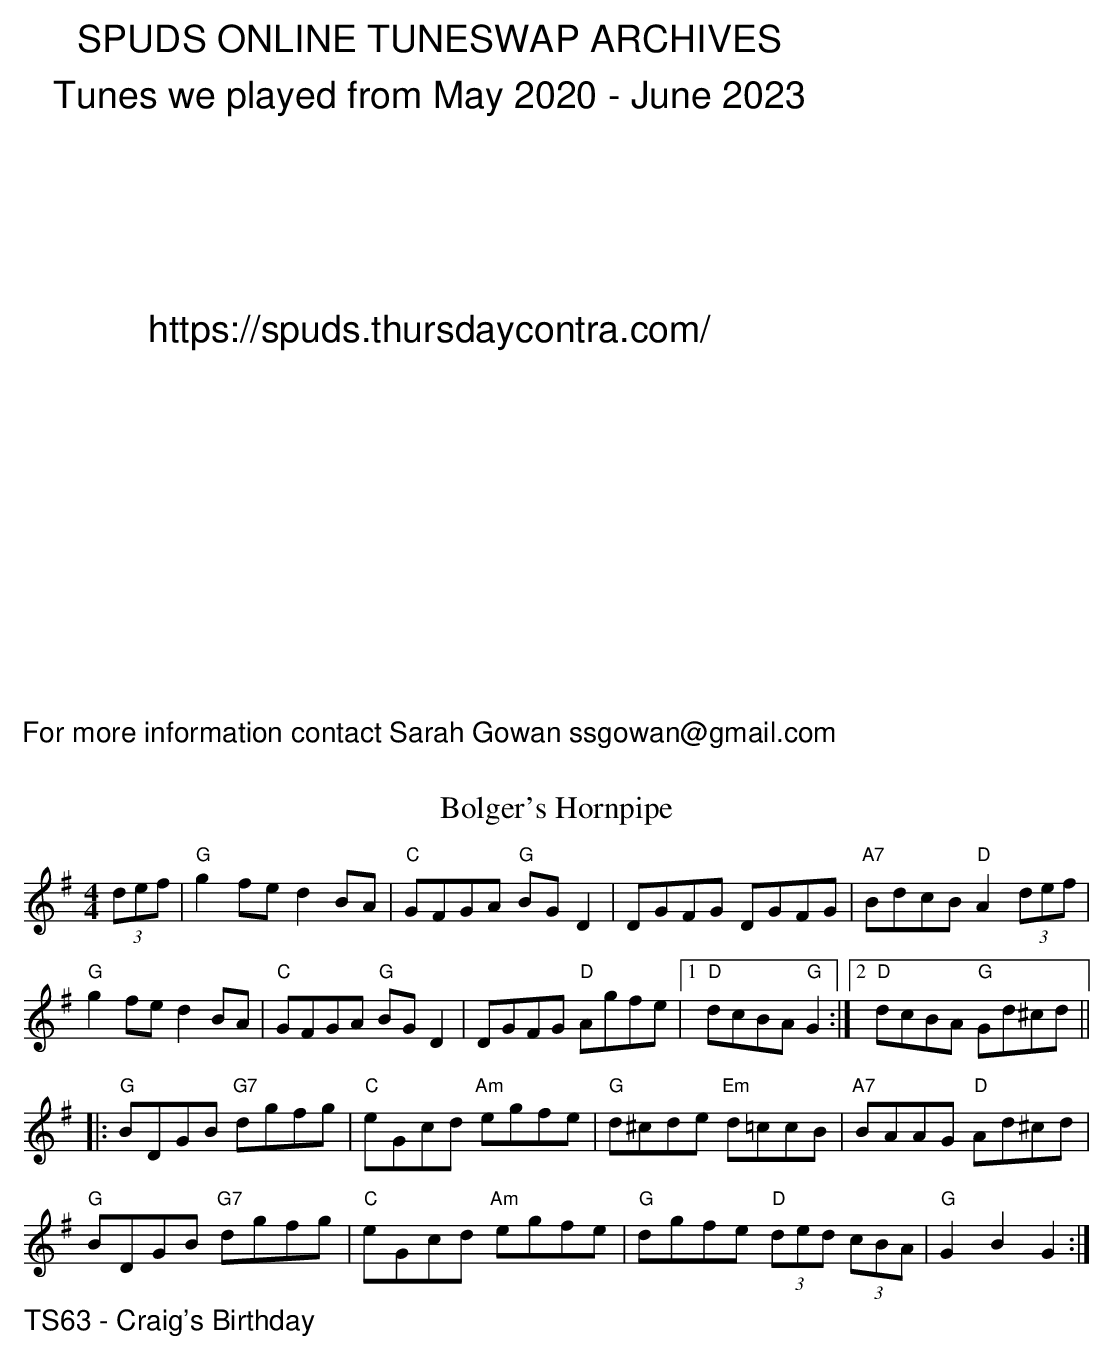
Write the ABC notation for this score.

X:1
T:Bolger's Hornpipe
M:4/4
L:1/8
K:G
(3def|"G"g2 fe d2 BA|"C"GFGA "G"BG D2|DGFG DGFG|"A7"BdcB "D"A2 (3def|
"G"g2 fe d2 BA|"C"GFGA "G"BG D2|DGFG "D"Agfe|1 "D"dcBA "G"G2:|2"D" dcBA "G"Gd^cd||
|:"G"BDGB "G7"dgfg|"C"eGcd "Am"egfe|"G"d^cde "Em"d=ccB|"A7"BAAG "D"Ad^cd|
"G"BDGB "G7"dgfg|"C"eGcd "Am"egfe|"G"dgfe "D"(3ded (3cBA|"G"G2B2G2:|
